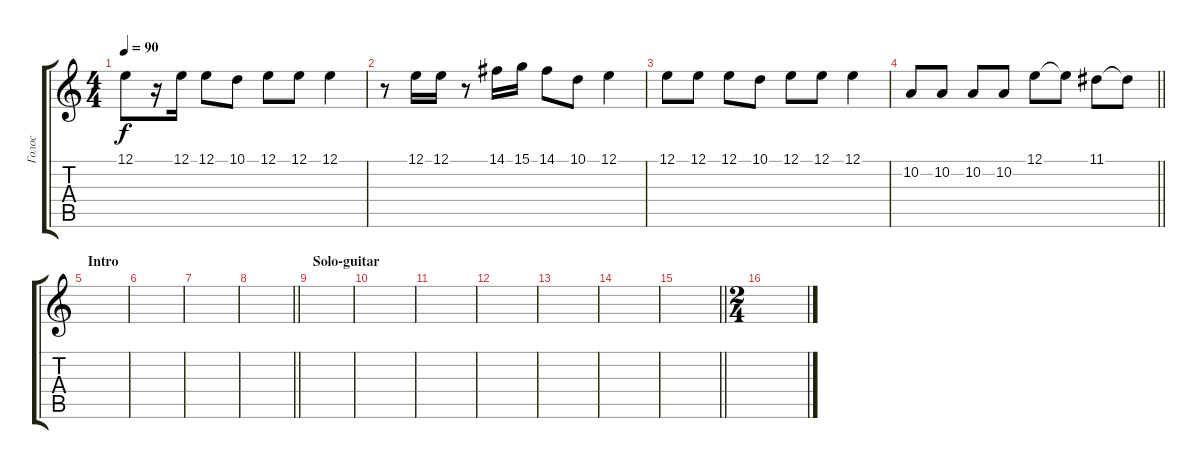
\track ("Голос" "Голос") {instrument lead2sawtooth}
\staff {score tabs}
\tuning (E4 B3 G3 D3 A2 E2) {hide}
\ts (4 4)
\tempo 90
\clef g2
\ks c
12.1.8{dy f} r.16 12.1.16 12.1.8 10.1.8 12.1.8 12.1.8 12.1.4 |
r.8 12.1.16 12.1.16 r.8 14.1.16 15.1.16 14.1.8 10.1.8 12.1.4 |
12.1.8 12.1.8 12.1.8 10.1.8 12.1.8 12.1.8 12.1.4 |
\barLineRight lightlight
10.2.8 10.2.8 10.2.8 10.2.8 12.1.8 12.1{t}.8 11.1.8 11.1{t}.8 |
\section ("" "Intro")
|
|
|
\barLineRight lightlight
|
\section ("" "Solo-guitar")
|
|
|
|
|
|
\barLineRight lightlight
|
\ts (2 4)
